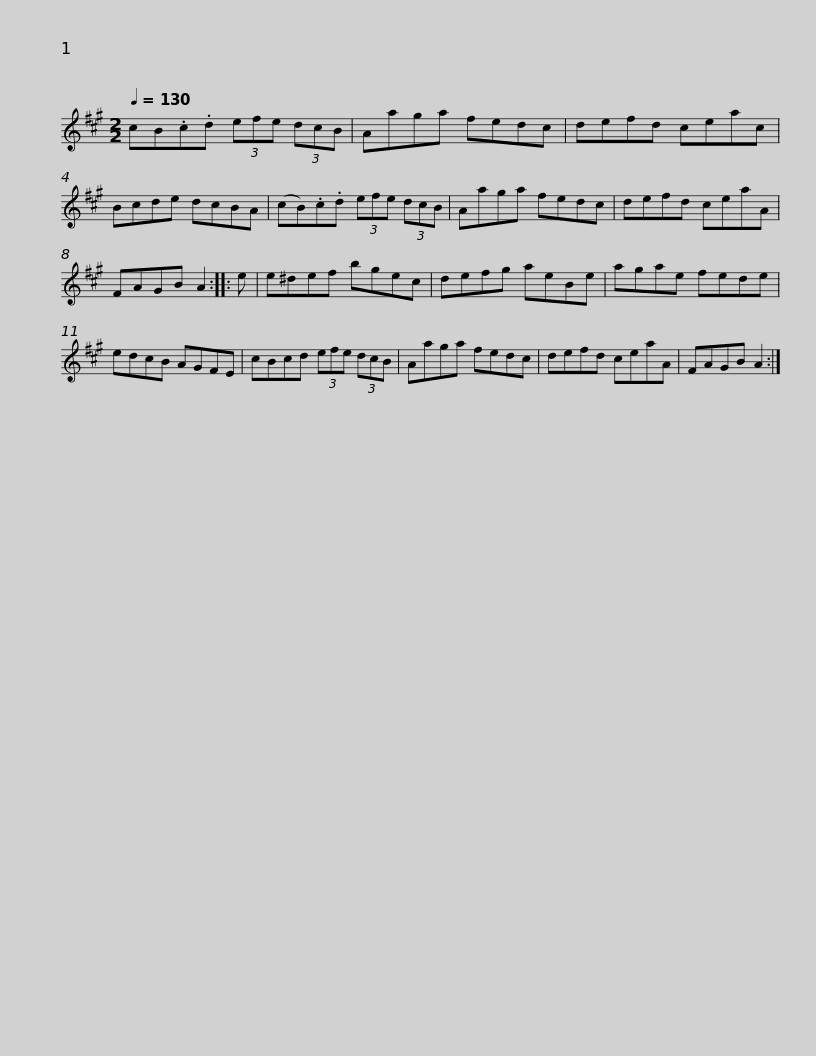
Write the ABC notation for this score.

X:1
L:1/8
Q:1/4=130
M:2/2
I:linebreak $
K:A
V:1 treble
V:1
 cB.c.d (3efe (3dcB | Aaga fedc | defd ceac | Bcde dcBA | (cB).c.d (3efe (3dcB |$ %5
 Aaga fedc | defd ceaA | FAGB A2 :: e | e^def bgec | %10
 defg aeBe |$ agae fede | edcB AGFE | cBcd (3efe (3dcB | Aaga fedc | %15
 defd ceaA |$ FAGB A2 :| %17
